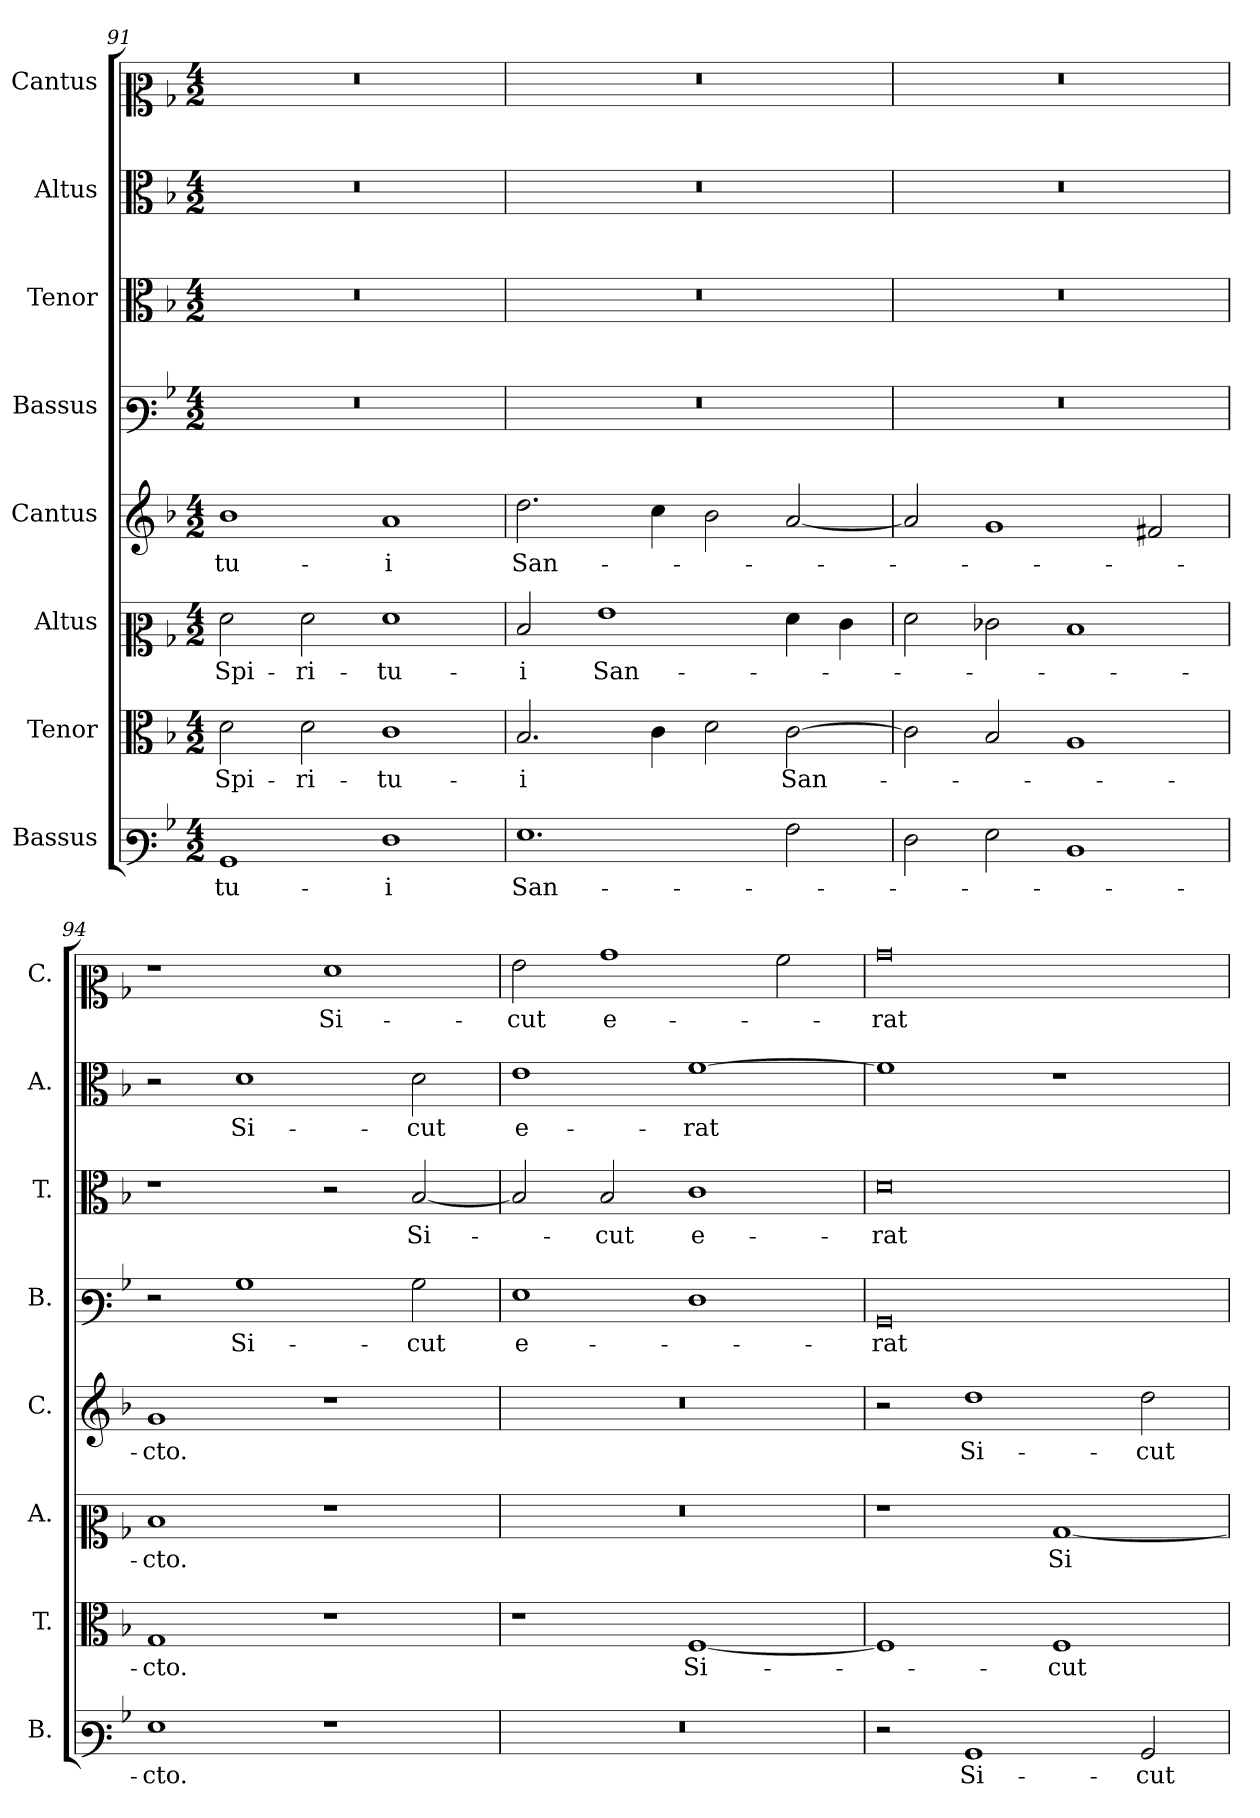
**kern	**text	**kern	**text	**kern	**text	**kern	**text	**kern	**text	**kern	**text	**kern	**text	**kern	**text
*part8	*part8	*part7	*part7	*part6	*part6	*part5	*part5	*part4	*part4	*part3	*part3	*part2	*part2	*part1	*part1
*staff8	*staff8	*staff7	*staff7	*staff6	*staff6	*staff5	*staff5	*staff4	*staff4	*staff3	*staff3	*staff2	*staff2	*staff1	*staff1
*I"Bassus	*	*I"Tenor	*	*I"Altus	*	*I"Cantus	*	*I"Bassus	*	*I"Tenor	*	*I"Altus	*	*I"Cantus	*
*I'B.	*	*I'T.	*	*I'A.	*	*I'C.	*	*I'B.	*	*I'T.	*	*I'A.	*	*I'C.	*
*clefF3	*	*clefC3	*	*clefC2	*	*clefG2	*	*clefF3	*	*clefC3	*	*clefC3	*	*clefC2	*
*k[b-]	*	*k[b-]	*	*k[b-]	*	*k[b-]	*	*k[b-]	*	*k[b-]	*	*k[b-]	*	*k[b-]	*
*M4/2	*	*M4/2	*	*M4/2	*	*M4/2	*	*M4/2	*	*M4/2	*	*M4/2	*	*M4/2	*
=91	=91	=91	=91	=91	=91	=91	=91	=91	=91	=91	=91	=91	=91	=91	=91
!	!	!	!	!	!	!	!	!LO:N:vis=1	!	!LO:N:vis=1	!	!LO:N:vis=1	!	!LO:N:vis=1	!
1BB-	-tu-	2d\	Spi-	2f\	Spi-	1b-	-tu-	0r	.	0r	.	0r	.	0r	.
.	.	2d\	-ri-	2f\	-ri-	.	.	.	.	.	.	.	.	.	.
1F	-i	1c	-tu-	1f	-tu-	1a	-i	.	.	.	.	.	.	.	.
=92	=92	=92	=92	=92	=92	=92	=92	=92	=92	=92	=92	=92	=92	=92	=92
!	!	!	!	!	!	!	!	!LO:N:vis=1	!	!LO:N:vis=1	!	!LO:N:vis=1	!	!LO:N:vis=1	!
1.G	San-	2.B-/	-i	2d/	-i	2.dd\	San-	0r	.	0r	.	0r	.	0r	.
.	.	.	.	1g	San-	.	.	.	.	.	.	.	.	.	.
.	.	4c\	.	.	.	4cc\	.	.	.	.	.	.	.	.	.
.	.	2d\	.	.	.	2b-\	.	.	.	.	.	.	.	.	.
2A\	.	[2c\	San-	4f\	.	[2a/	.	.	.	.	.	.	.	.	.
.	.	.	.	4e\	.	.	.	.	.	.	.	.	.	.	.
=93	=93	=93	=93	=93	=93	=93	=93	=93	=93	=93	=93	=93	=93	=93	=93
!	!	!	!	!	!	!	!	!LO:N:vis=1	!	!LO:N:vis=1	!	!LO:N:vis=1	!	!LO:N:vis=1	!
2F\	.	2c\]	.	2f\	.	2a/]	.	0r	.	0r	.	0r	.	0r	.
2G\	.	2B-/	.	2e-X\	.	1g	.	.	.	.	.	.	.	.	.
1D	.	1A	.	1d	.	.	.	.	.	.	.	.	.	.	.
.	.	.	.	.	.	2f#X/	.	.	.	.	.	.	.	.	.
=94	=94	=94	=94	=94	=94	=94	=94	=94	=94	=94	=94	=94	=94	=94	=94
1G	-cto.	1G	-cto.	1d	-cto.	1g	-cto.	2r	.	1r	.	2r	.	1r	.
.	.	.	.	.	.	.	.	1B-	Si-	.	.	1d	Si-	.	.
1r	.	1r	.	1r	.	1r	.	.	.	2r	.	.	.	1f	Si-
.	.	.	.	.	.	.	.	2B-\	-cut	[2B-/	Si-	2d\	-cut	.	.
=95	=95	=95	=95	=95	=95	=95	=95	=95	=95	=95	=95	=95	=95	=95	=95
!LO:N:vis=1	!	!	!	!LO:N:vis=1	!	!LO:N:vis=1	!	!	!	!	!	!	!	!	!
0r	.	1r	.	0r	.	0r	.	1G	e-	2B-/]	.	1e	e-	2g\	-cut
.	.	.	.	.	.	.	.	.	.	2B-/	-cut	.	.	1b-	e-
.	.	[1F	Si-	.	.	.	.	1F	.	1c	e-	[1f	-rat	.	.
.	.	.	.	.	.	.	.	.	.	.	.	.	.	2a\	.
=96	=96	=96	=96	=96	=96	=96	=96	=96	=96	=96	=96	=96	=96	=96	=96
2r	.	1F]	.	1r	.	2r	.	0BB-	-rat	0d	-rat	1f]	.	0b-	-rat
1BB-	Si-	.	.	.	.	1dd	Si-	.	.	.	.	.	.	.	.
.	.	1F	-cut	[1B-	Si-	.	.	.	.	.	.	1r	.	.	.
2BB-/	-cut	.	.	.	.	2dd\	-cut	.	.	.	.	.	.	.	.
=	=	=	=	=	=	=	=	=	=	=	=	=	=	=	=
*-	*-	*-	*-	*-	*-	*-	*-	*-	*-	*-	*-	*-	*-	*-	*-
